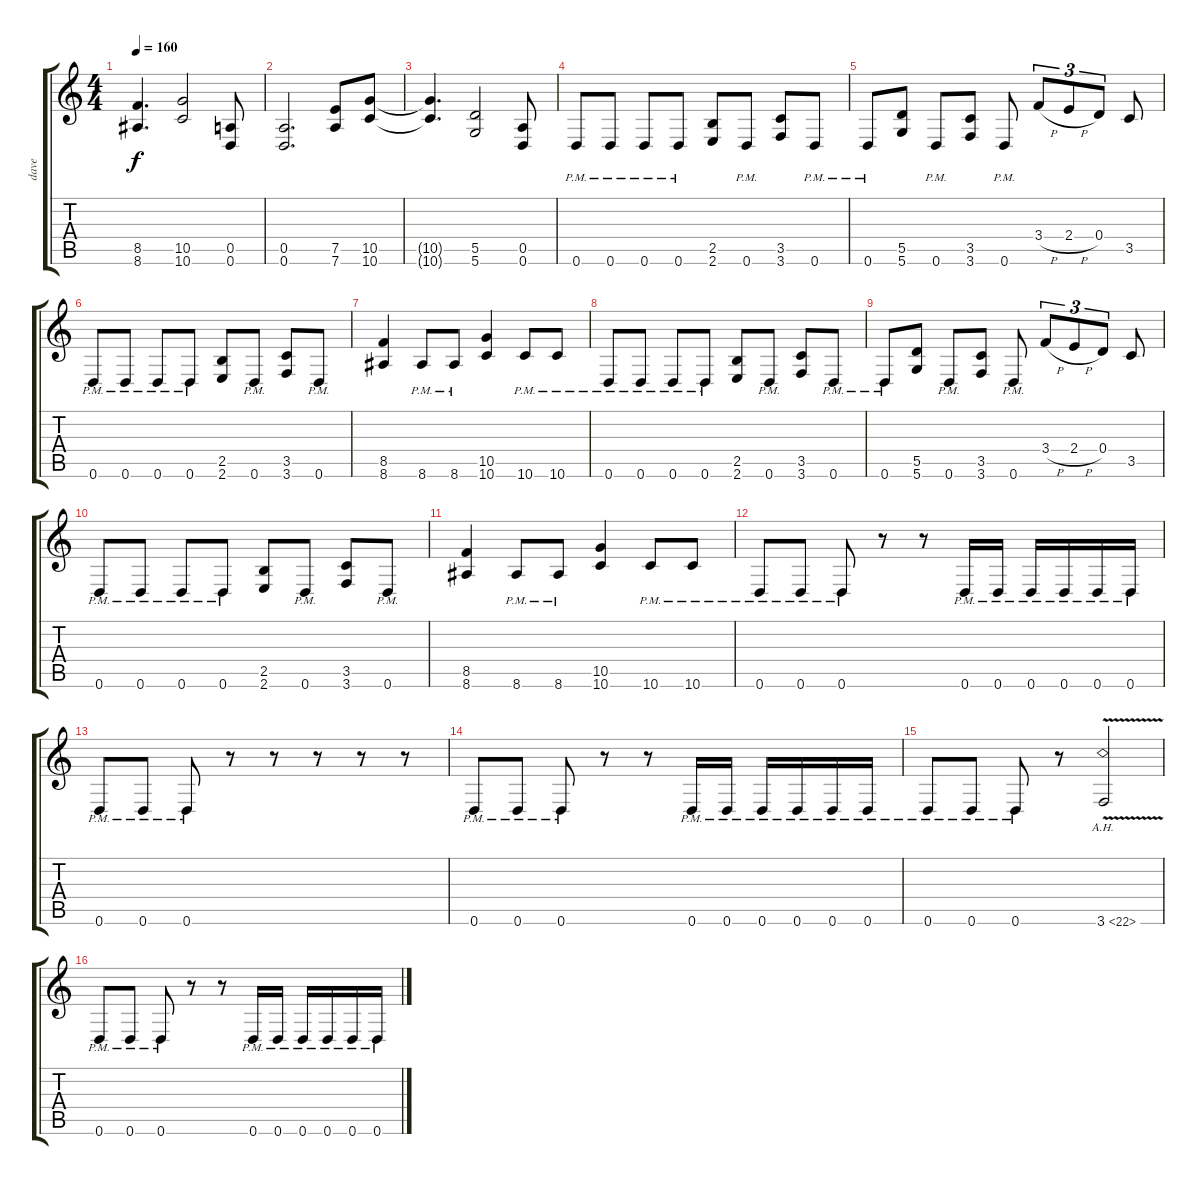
\track ("dave" "dave") {instrument distortionguitar}
\staff {score tabs}
\tuning (E4 B3 G3 D3 A2 D2) {hide}
\ts (4 4)
\tempo 160
\clef g2
\ks c
(8.5{t} 8.6{t}).4{d dy f} (10.5 10.6).2 (0.5 0.6).8 |
(0.5 0.6).2{d} (7.5 7.6).8 (10.5 10.6).8 |
(10.5{t} 10.6{t}).4{d} (5.5 5.6).2 (0.5 0.6).8 |
0.6{pm}.8 0.6{pm}.8 0.6{pm}.8 0.6{pm}.8 (2.5 2.6).8 0.6{pm}.8 (3.5 3.6).8 0.6{pm}.8 |
0.6{pm}.8 (5.5 5.6).8 0.6{pm}.8 (3.5 3.6).8 0.6{pm}.8 3.4{h}.8{tu (3 2)} 2.4{h}.8{tu (3 2)} 0.4.8{tu (3 2)} 3.5.8 |
0.6{pm}.8 0.6{pm}.8 0.6{pm}.8 0.6{pm}.8 (2.5 2.6).8 0.6{pm}.8 (3.5 3.6).8 0.6{pm}.8 |
(8.5 8.6).4 8.6{pm}.8 8.6{pm}.8 (10.5 10.6).4 10.6{pm}.8 10.6{pm}.8 |
0.6{pm}.8 0.6{pm}.8 0.6{pm}.8 0.6{pm}.8 (2.5 2.6).8 0.6{pm}.8 (3.5 3.6).8 0.6{pm}.8 |
0.6{pm}.8 (5.5 5.6).8 0.6{pm}.8 (3.5 3.6).8 0.6{pm}.8 3.4{h}.8{tu (3 2)} 2.4{h}.8{tu (3 2)} 0.4.8{tu (3 2)} 3.5.8 |
0.6{pm}.8 0.6{pm}.8 0.6{pm}.8 0.6{pm}.8 (2.5 2.6).8 0.6{pm}.8 (3.5 3.6).8 0.6{pm}.8 |
(8.5 8.6).4 8.6{pm}.8 8.6{pm}.8 (10.5 10.6).4 10.6{pm}.8 10.6{pm}.8 |
0.6{pm}.8 0.6{pm}.8 0.6{pm}.8 r.8 r.8 0.6{pm}.16 0.6{pm}.16 0.6{pm}.16 0.6{pm}.16 0.6{pm}.16 0.6{pm}.16 |
0.6{pm}.8 0.6{pm}.8 0.6{pm}.8 r.8 r.8 r.8 r.8 r.8 |
0.6{pm}.8 0.6{pm}.8 0.6{pm}.8 r.8 r.8 0.6{pm}.16 0.6{pm}.16 0.6{pm}.16 0.6{pm}.16 0.6{pm}.16 0.6{pm}.16 |
0.6{pm}.8 0.6{pm}.8 0.6{pm}.8 r.8 3.6{ah 19 v}.2 |
0.6{pm}.8 0.6{pm}.8 0.6{pm}.8 r.8 r.8 0.6{pm}.16 0.6{pm}.16 0.6{pm}.16 0.6{pm}.16 0.6{pm}.16 0.6{pm}.16
